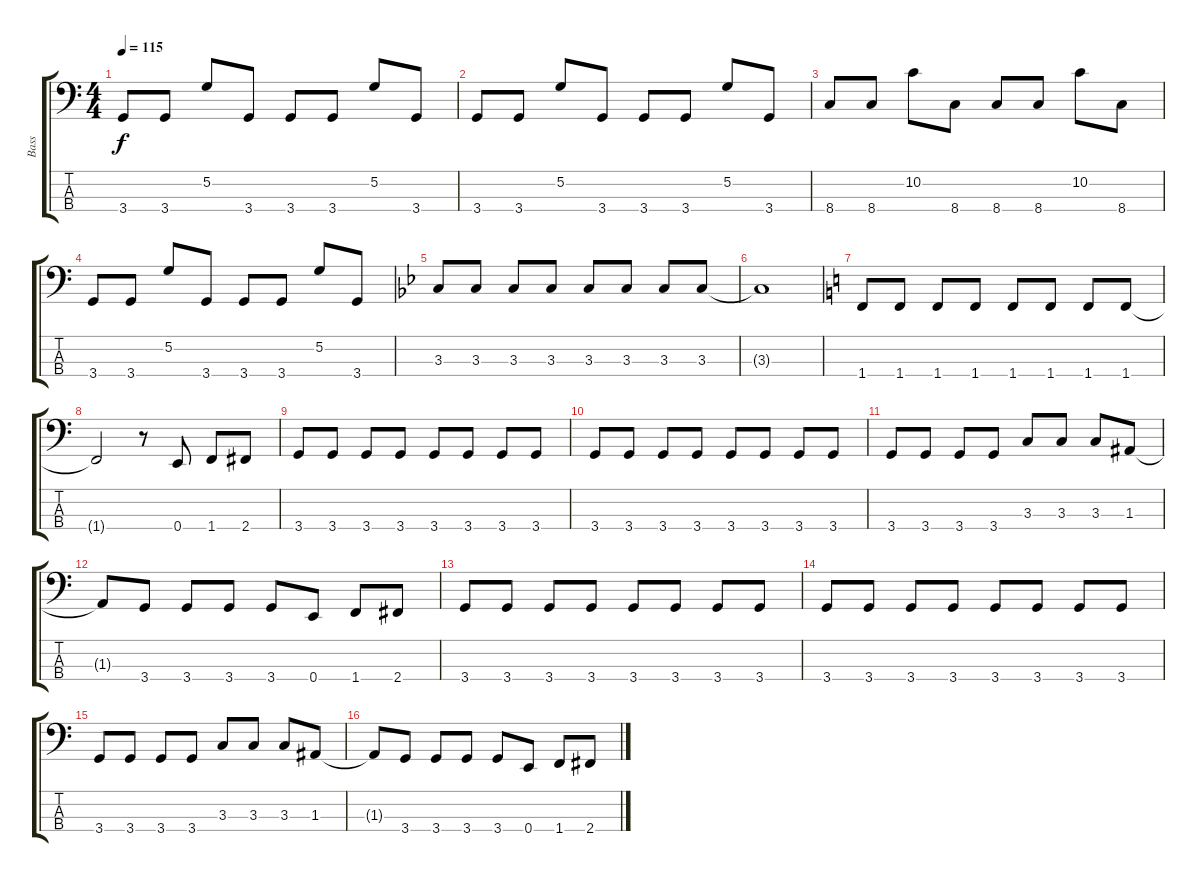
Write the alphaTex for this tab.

\track ("Bass" "Bass") {instrument electricbassfinger}
\staff {score tabs}
\tuning (G2 D2 A1 E1) {hide}
\ts (4 4)
\tempo 115
\clef f4
\ks c
3.4.8{dy f} 3.4.8 5.2.8 3.4.8 3.4.8 3.4.8 5.2.8 3.4.8 |
3.4.8 3.4.8 5.2.8 3.4.8 3.4.8 3.4.8 5.2.8 3.4.8 |
8.4.8 8.4.8 10.2.8 8.4.8 8.4.8 8.4.8 10.2.8 8.4.8 |
3.4.8 3.4.8 5.2.8 3.4.8 3.4.8 3.4.8 5.2.8 3.4.8 |
\ks bb
3.3.8 3.3.8 3.3.8 3.3.8 3.3.8 3.3.8 3.3.8 3.3.8 |
3.3{t}.1 |
\ks c
1.4.8 1.4.8 1.4.8 1.4.8 1.4.8 1.4.8 1.4.8 1.4.8 |
1.4{t}.2 r.8 0.4.8 1.4.8 2.4.8 |
3.4.8 3.4.8 3.4.8 3.4.8 3.4.8 3.4.8 3.4.8 3.4.8 |
3.4.8 3.4.8 3.4.8 3.4.8 3.4.8 3.4.8 3.4.8 3.4.8 |
3.4.8 3.4.8 3.4.8 3.4.8 3.3.8 3.3.8 3.3.8 1.3.8 |
1.3{t}.8 3.4.8 3.4.8 3.4.8 3.4.8 0.4.8 1.4.8 2.4.8 |
3.4.8 3.4.8 3.4.8 3.4.8 3.4.8 3.4.8 3.4.8 3.4.8 |
3.4.8 3.4.8 3.4.8 3.4.8 3.4.8 3.4.8 3.4.8 3.4.8 |
3.4.8 3.4.8 3.4.8 3.4.8 3.3.8 3.3.8 3.3.8 1.3.8 |
1.3{t}.8 3.4.8 3.4.8 3.4.8 3.4.8 0.4.8 1.4.8 2.4.8
